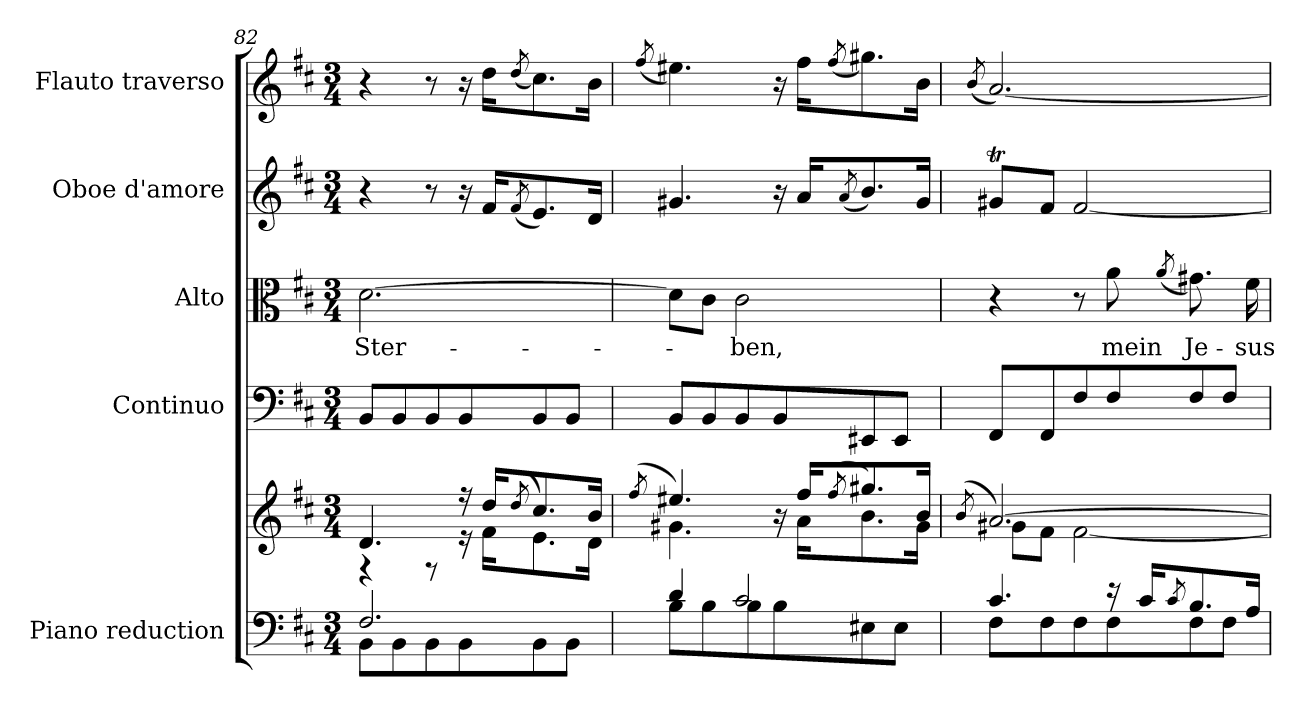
**kern	**kern	**kern	**kern	**text	**kern	**dynam	**kern	**dynam
*part5	*part5	*part4	*part3	*part3	*part2	*part2	*part1	*part1
*staff6	*staff5	*staff4	*staff3	*staff3	*staff2	*staff2	*staff1	*staff1
*I"Piano reduction	*	*I"Continuo	*I"Alto	*	*I"Oboe d'amore	*	*I"Flauto traverso	*
*I'Pno	*	*	*	*	*I'Ob	*	*I'Fl	*
!!LO:LB:g=z
*clefF4	*clefG2	*clefF4	*clefC3	*	*clefG2	*	*clefG2	*
*k[f#c#]	*k[f#c#]	*k[f#c#]	*k[f#c#]	*	*k[f#c#]	*	*k[f#c#]	*
*M3/4	*M3/4	*M3/4	*M3/4	*	*M3/4	*	*M3/4	*
=82	=82	=82	=82	=82	=82	=82	=82	=82
*^	*^	*	*	*	*	*	*	*
!	!	!	!	!	!	!LO:LY:b	!	!	!	!
2.F#/	8BB\L	4.d/	4r	8BB/L	[2.d\	Ster-	4r	.	4r	.
.	8BB\	.	.	8BB/	.	.	.	.	.	.
.	8BB\	.	8r	8BB/	.	.	8r	.	8r	.
.	8BB\	16r	16r	8BB/	.	.	16r	.	16r	.
!	!	!	!	!	!	!	!	!LO:DY:b	!	!LO:DY:b
.	.	16dd/KL	16f#\KL	.	.	.	16f#/KL	other-dynamics	16dd\KL	other-dynamics
.	.	(8qdd/	.	.	.	.	(8qf#/	.	(8qdd/	.
.	8BB\	8.cc#/)	8.e\	8BB/	.	.	8.e/)	.	8.cc#\)	.
.	8BB\J	.	.	8BB/J	.	.	.	.	.	.
.	.	16b/Jk	16d\Jk	.	.	.	16d/Jk	.	16b\Jk	.
=83	=83	=83	=83	=83	=83	=83	=83	=83	=83	=83
.	.	(>8qff#/	.	.	.	.	.	.	(8qff#/	.
4d/	8B\L	4.ee#X/)	4.g#X\	8BB/L	8d\L]	.	4.g#X/	.	4.ee#X\)	.
.	8B\	.	.	8BB/	8c#\J	.	.	.	.	.
!	!	!	!	!	!	!LO:LY:b	!	!	!	!
2c#/	8B\	.	.	8BB/	2c#\	-ben,	.	.	.	.
.	8B\	16r	16ryy	8BB/	.	.	16r	.	16r	.
.	.	16ff#/KL	16a\KL	.	.	.	16a/KL	.	16ff#\KL	.
.	.	(>8qff#/	.	.	.	.	(8qa/	.	(8qff#/	.
.	8E#X\	8.gg#X/)	8.b\	8EE#X/	.	.	8.b/)	.	8.gg#X\)	.
.	8E#\J	.	.	8EE#/J	.	.	.	.	.	.
.	.	16b/Jk	16g#\Jk	.	.	.	16g#/Jk	.	16b\Jk	.
=84	=84	=84	=84	=84	=84	=84	=84	=84	=84	=84
.	.	(>8qb/	.	.	.	.	.	.	(8qb/	.
4.c#/	8F#\L	[2.a/)	8g#X\L	8FF#/L	4r	.	8g#Xt/L	.	[2.a/)	.
.	8F#\	.	8f#\J	8FF#/	.	.	8f#/J	.	.	.
.	8F#\	.	[2f#\	8F#/	8r	.	[2f#/	.	.	.
!	!	!	!	!	!	!LO:LY:b	!	!	!	!
16r	8F#\	.	.	8F#/	8a\	mein	.	.	.	.
16c#/KL	.	.	.	.	.	.	.	.	.	.
8qc#/	.	.	.	.	(8qa/	.	.	.	.	.
!	!	!	!	!	!	!LO:LY:b	!	!	!	!
8.B/	8F#\	.	.	8F#/	8.g#X\)	Je-	.	.	.	.
.	8F#\J	.	.	8F#/J	.	.	.	.	.	.
!	!	!	!	!	!	!LO:LY:b	!	!	!	!
16A/Jk	.	.	.	.	16f#\	-sus	.	.	.	.
*v	*v	*	*	*	*	*	*	*	*	*
*	*v	*v	*	*	*	*	*	*	*
=	=	=	=	=	=	=	=	=
*-	*-	*-	*-	*-	*-	*-	*-	*-
